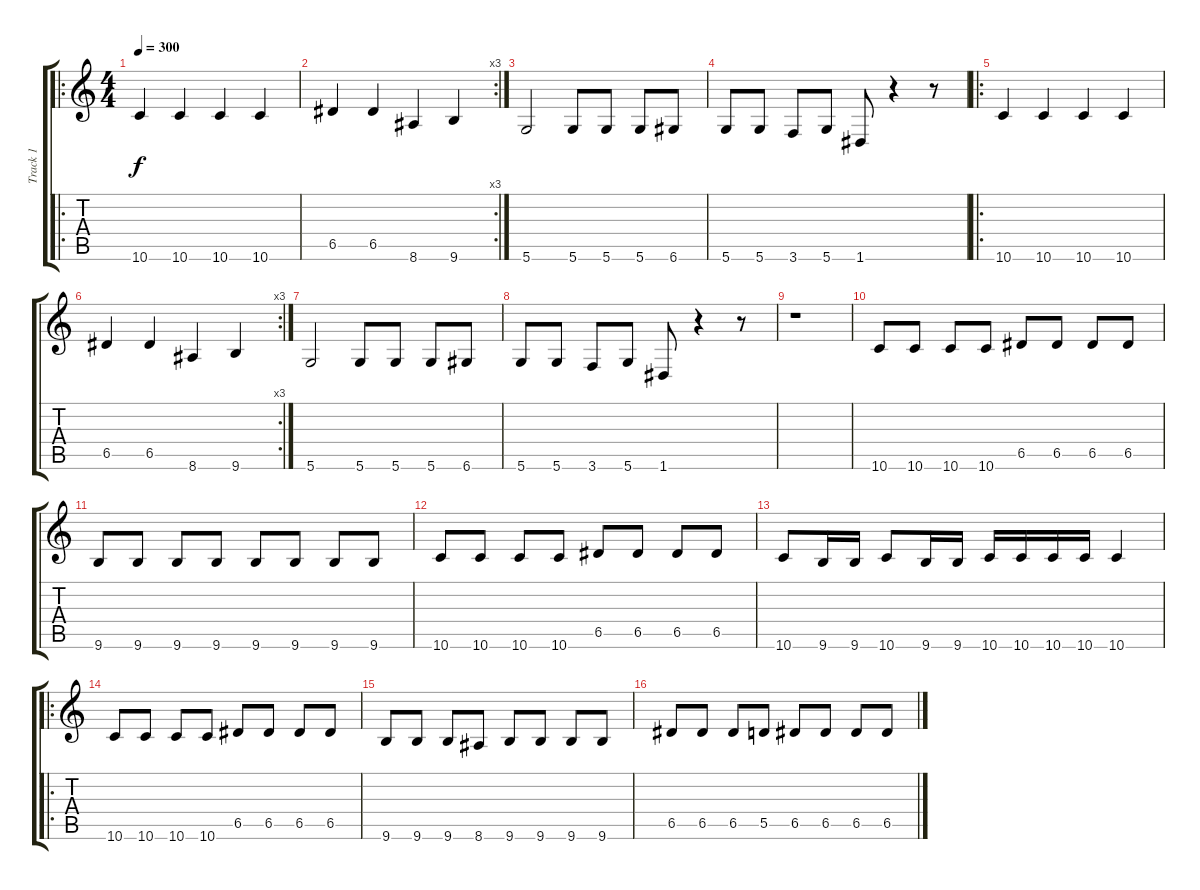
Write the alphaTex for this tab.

\track ("Track 1" "Track 1") {instrument electricbasspick}
\staff {score tabs}
\tuning (E4 B3 G3 D3 A2 D2) {hide}
\ro
\ts (4 4)
\tempo 300
\clef g2
\ks c
10.6.4{dy f instrument electricbasspick} 10.6.4 10.6.4 10.6.4 |
\rc 3
6.5.4 6.5.4 8.6.4 9.6.4 |
5.6.2 5.6.8 5.6.8 5.6.8 6.6.8 |
5.6.8 5.6.8 3.6.8 5.6.8 1.6.8 r.4 r.8 |
\ro
10.6.4 10.6.4 10.6.4 10.6.4 |
\rc 3
6.5.4 6.5.4 8.6.4 9.6.4 |
5.6.2 5.6.8 5.6.8 5.6.8 6.6.8 |
5.6.8 5.6.8 3.6.8 5.6.8 1.6.8 r.4 r.8 |
r.1 |
10.6.8 10.6.8 10.6.8 10.6.8 6.5.8 6.5.8 6.5.8 6.5.8 |
9.6.8 9.6.8 9.6.8 9.6.8 9.6.8 9.6.8 9.6.8 9.6.8 |
10.6.8 10.6.8 10.6.8 10.6.8 6.5.8 6.5.8 6.5.8 6.5.8 |
10.6.8 9.6.16 9.6.16 10.6.8 9.6.16 9.6.16 10.6.16 10.6.16 10.6.16 10.6.16 10.6.4 |
\ro
10.6.8 10.6.8 10.6.8 10.6.8 6.5.8 6.5.8 6.5.8 6.5.8 |
9.6.8 9.6.8 9.6.8 8.6.8 9.6.8 9.6.8 9.6.8 9.6.8 |
6.5.8 6.5.8 6.5.8 5.5.8 6.5.8 6.5.8 6.5.8 6.5.8
